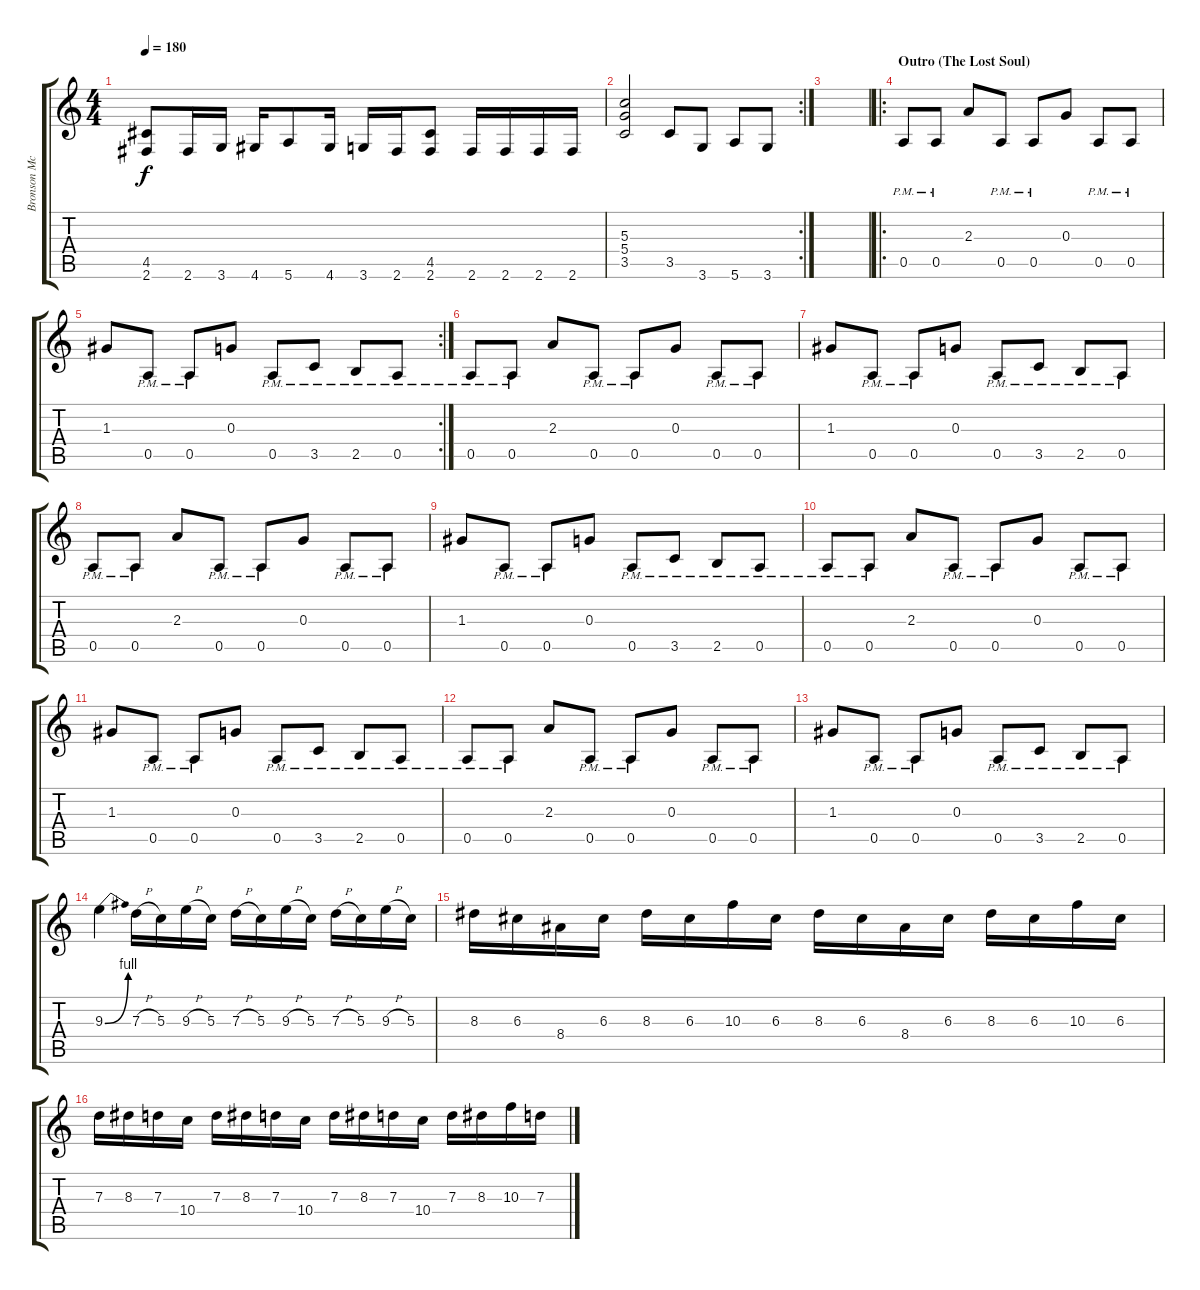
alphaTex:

\track ("Bronson McDowall (Guitar)" "Bronson Mc") {instrument distortionguitar}
\staff {score tabs}
\tuning (E4 B3 G3 D3 A2 E2) {hide}
\ts (4 4)
\tempo 180
\clef g2
\ks c
(4.5 2.6).8{dy f} 2.6.16 3.6.16 4.6.16 5.6.8 4.6.16 3.6.16 2.6.16 (4.5 2.6).8 2.6.16 2.6.16 2.6.16 2.6.16 |
\rc 2
(5.3 5.4 3.5).2 3.5.8 3.6.8 5.6.8 3.6.8 |
|
\ro
\section ("" "Outro (The Lost Soul)")
0.5{pm}.8 0.5{pm}.8 2.3.8 0.5{pm}.8 0.5{pm}.8 0.3.8 0.5{pm}.8 0.5{pm}.8 |
\rc 2
1.3.8 0.5{pm}.8 0.5{pm}.8 0.3.8 0.5{pm}.8 3.5{pm}.8 2.5{pm}.8 0.5{pm}.8 |
0.5{pm}.8 0.5{pm}.8 2.3.8 0.5{pm}.8 0.5{pm}.8 0.3.8 0.5{pm}.8 0.5{pm}.8 |
1.3.8 0.5{pm}.8 0.5{pm}.8 0.3.8 0.5{pm}.8 3.5{pm}.8 2.5{pm}.8 0.5{pm}.8 |
0.5{pm}.8 0.5{pm}.8 2.3.8 0.5{pm}.8 0.5{pm}.8 0.3.8 0.5{pm}.8 0.5{pm}.8 |
1.3.8 0.5{pm}.8 0.5{pm}.8 0.3.8 0.5{pm}.8 3.5{pm}.8 2.5{pm}.8 0.5{pm}.8 |
0.5{pm}.8 0.5{pm}.8 2.3.8 0.5{pm}.8 0.5{pm}.8 0.3.8 0.5{pm}.8 0.5{pm}.8 |
1.3.8 0.5{pm}.8 0.5{pm}.8 0.3.8 0.5{pm}.8 3.5{pm}.8 2.5{pm}.8 0.5{pm}.8 |
0.5{pm}.8 0.5{pm}.8 2.3.8 0.5{pm}.8 0.5{pm}.8 0.3.8 0.5{pm}.8 0.5{pm}.8 |
1.3.8 0.5{pm}.8 0.5{pm}.8 0.3.8 0.5{pm}.8 3.5{pm}.8 2.5{pm}.8 0.5{pm}.8 |
9.3{be (bend 0 0 60 4)}.4 7.3{h}.16 5.3.16 9.3{h}.16 5.3.16 7.3{h}.16 5.3.16 9.3{h}.16 5.3.16 7.3{h}.16 5.3.16 9.3{h}.16 5.3.16 |
8.3.16 6.3.16 8.4.16 6.3.16 8.3.16 6.3.16 10.3.16 6.3.16 8.3.16 6.3.16 8.4.16 6.3.16 8.3.16 6.3.16 10.3.16 6.3.16 |
7.3.16 8.3.16 7.3.16 10.4.16 7.3.16 8.3.16 7.3.16 10.4.16 7.3.16 8.3.16 7.3.16 10.4.16 7.3.16 8.3.16 10.3.16 7.3.16
